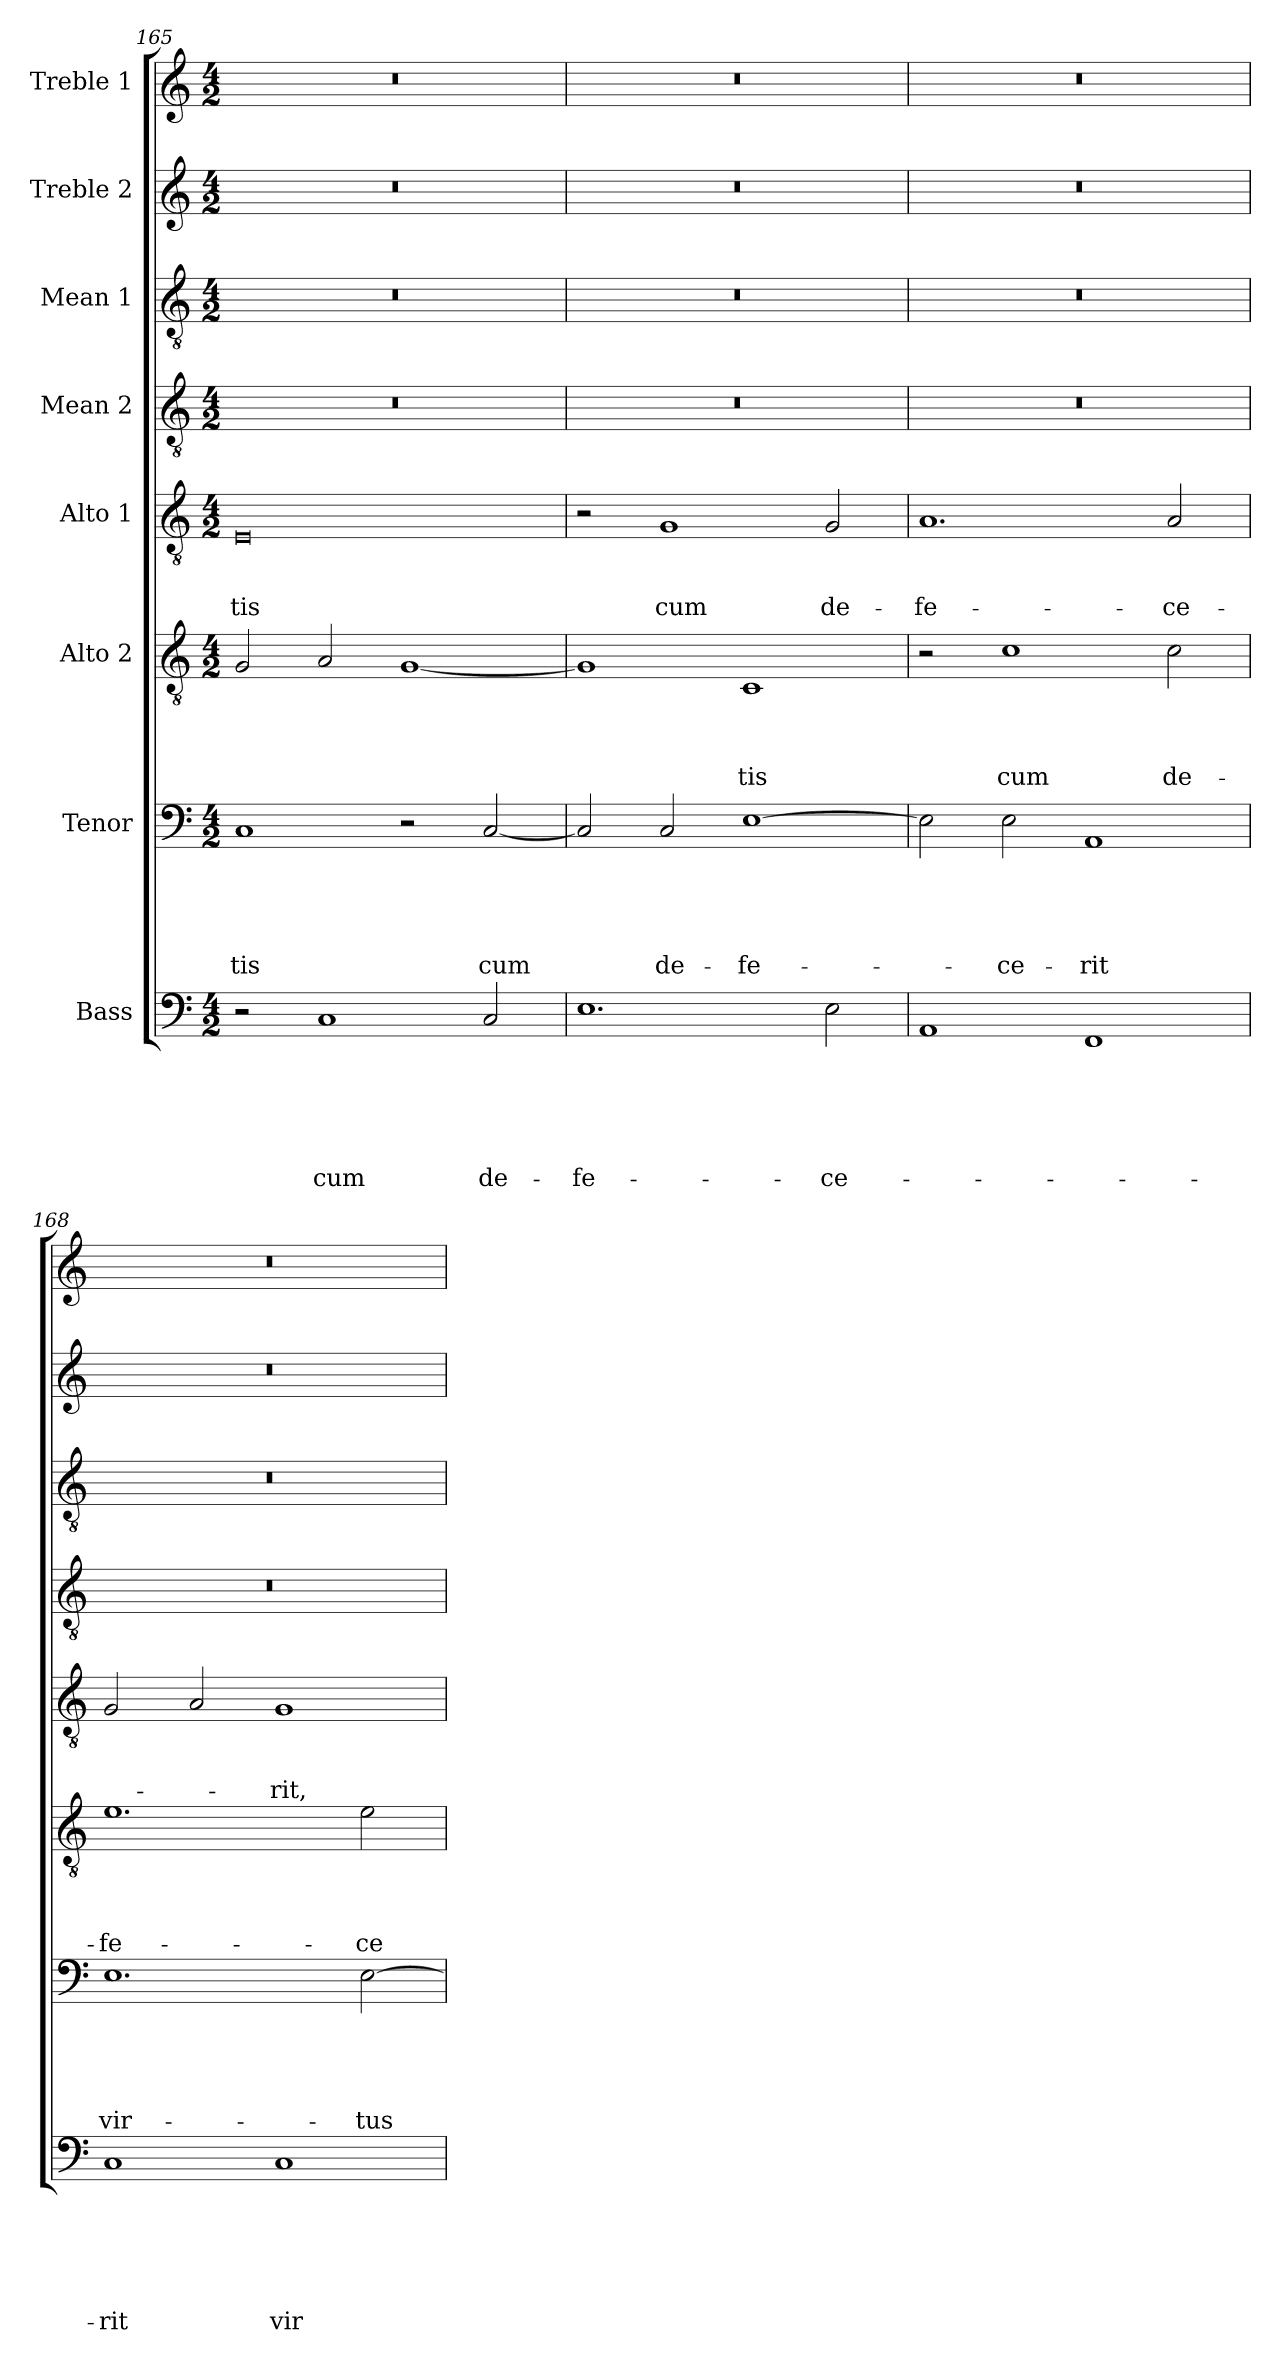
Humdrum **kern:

**kern	**text	**text	**text	**text	**text	**text	**kern	**text	**text	**text	**text	**text	**kern	**text	**text	**text	**text	**kern	**text	**text	**text	**kern	**kern	**kern	**kern
*part8	*part8	*part8	*part8	*part8	*part8	*part8	*part7	*part7	*part7	*part7	*part7	*part7	*part6	*part6	*part6	*part6	*part6	*part5	*part5	*part5	*part5	*part4	*part3	*part2	*part1
*staff8	*staff8	*staff8	*staff8	*staff8	*staff8	*staff8	*staff7	*staff7	*staff7	*staff7	*staff7	*staff7	*staff6	*staff6	*staff6	*staff6	*staff6	*staff5	*staff5	*staff5	*staff5	*staff4	*staff3	*staff2	*staff1
*I"Bass	*	*	*	*	*	*	*I"Tenor	*	*	*	*	*	*I"Alto 2	*	*	*	*	*I"Alto 1	*	*	*	*I"Mean 2	*I"Mean 1	*I"Treble 2	*I"Treble 1
*clefF4	*	*	*	*	*	*	*clefF4	*	*	*	*	*	*clefGv2	*	*	*	*	*clefGv2	*	*	*	*clefGv2	*clefGv2	*clefG2	*clefG2
*k[]	*	*	*	*	*	*	*k[]	*	*	*	*	*	*k[]	*	*	*	*	*k[]	*	*	*	*k[]	*k[]	*k[]	*k[]
*C:	*	*	*	*	*	*	*C:	*	*	*	*	*	*C:	*	*	*	*	*C:	*	*	*	*C:	*C:	*C:	*C:
*M4/2	*	*	*	*	*	*	*M4/2	*	*	*	*	*	*M4/2	*	*	*	*	*M4/2	*	*	*	*M4/2	*M4/2	*M4/2	*M4/2
=165	=165	=165	=165	=165	=165	=165	=165	=165	=165	=165	=165	=165	=165	=165	=165	=165	=165	=165	=165	=165	=165	=165	=165	=165	=165
2r	.	.	.	.	.	.	1C	.	.	.	.	-tis	2G/	.	.	.	.	0E	.	.	-tis	0r	0r	0r	0r
1C	.	.	.	.	.	cum	.	.	.	.	.	.	2A/	.	.	.	.	.	.	.	.	.	.	.	.
.	.	.	.	.	.	.	2r	.	.	.	.	.	[1G	.	.	.	.	.	.	.	.	.	.	.	.
2C/	.	.	.	.	.	de-	[2C/	.	.	.	.	cum	.	.	.	.	.	.	.	.	.	.	.	.	.
=166	=166	=166	=166	=166	=166	=166	=166	=166	=166	=166	=166	=166	=166	=166	=166	=166	=166	=166	=166	=166	=166	=166	=166	=166	=166
1.E	.	.	.	.	.	-fe-	2C/]	.	.	.	.	.	1G]	.	.	.	.	2r	.	.	.	0r	0r	0r	0r
.	.	.	.	.	.	.	2C/	.	.	.	.	de-	.	.	.	.	.	1G	.	.	cum	.	.	.	.
.	.	.	.	.	.	.	[1E	.	.	.	.	-fe-	1C	.	.	.	-tis	.	.	.	.	.	.	.	.
2E\	.	.	.	.	.	-ce-	.	.	.	.	.	.	.	.	.	.	.	2G/	.	.	de-	.	.	.	.
=167	=167	=167	=167	=167	=167	=167	=167	=167	=167	=167	=167	=167	=167	=167	=167	=167	=167	=167	=167	=167	=167	=167	=167	=167	=167
1AA	.	.	.	.	.	.	2E\]	.	.	.	.	.	2r	.	.	.	.	1.A	.	.	-fe-	0r	0r	0r	0r
.	.	.	.	.	.	.	2E\	.	.	.	.	-ce-	1c	.	.	.	cum	.	.	.	.	.	.	.	.
1FF	.	.	.	.	.	.	1AA	.	.	.	.	-rit	.	.	.	.	.	.	.	.	.	.	.	.	.
.	.	.	.	.	.	.	.	.	.	.	.	.	2c\	.	.	.	de-	2A/	.	.	-ce-	.	.	.	.
=168	=168	=168	=168	=168	=168	=168	=168	=168	=168	=168	=168	=168	=168	=168	=168	=168	=168	=168	=168	=168	=168	=168	=168	=168	=168
1C	.	.	.	.	.	-rit	1.E	.	.	.	.	vir-	1.e	.	.	.	-fe-	2G/	.	.	.	0r	0r	0r	0r
.	.	.	.	.	.	.	.	.	.	.	.	.	.	.	.	.	.	2A/	.	.	.	.	.	.	.
1C	.	.	.	.	.	vir-	.	.	.	.	.	.	.	.	.	.	.	1G	.	.	-rit,	.	.	.	.
.	.	.	.	.	.	.	[2E\	.	.	.	.	-tus	2e\	.	.	.	-ce-	.	.	.	.	.	.	.	.
=	=	=	=	=	=	=	=	=	=	=	=	=	=	=	=	=	=	=	=	=	=	=	=	=	=
*-	*-	*-	*-	*-	*-	*-	*-	*-	*-	*-	*-	*-	*-	*-	*-	*-	*-	*-	*-	*-	*-	*-	*-	*-	*-
